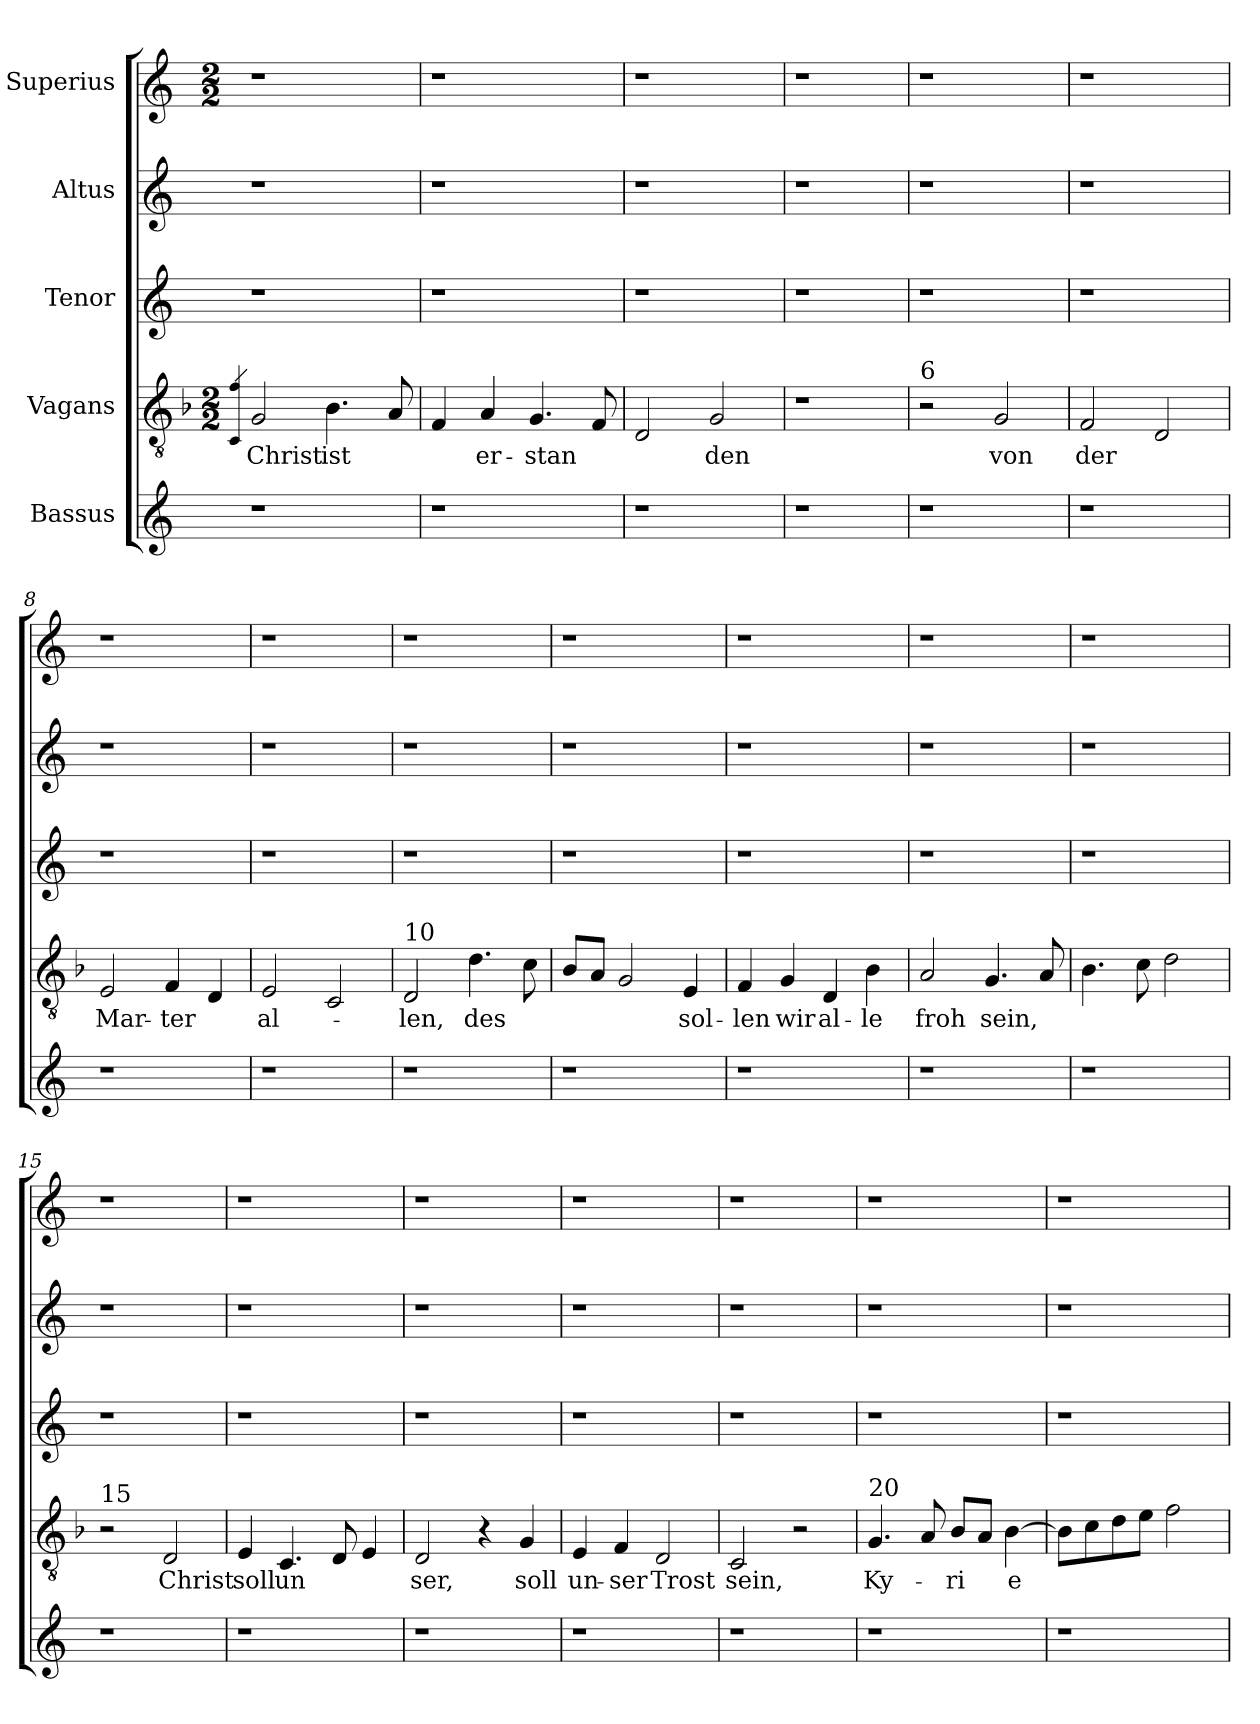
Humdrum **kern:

**kern	**kern	**text	**kern	**kern	**kern
*part5	*part4	*part4	*part3	*part2	*part1
*staff5	*staff4	*staff4	*staff3	*staff2	*staff1
*I"Bassus	*I"Vagans	*	*I"Tenor	*I"Altus	*I"Superius
*clefG2	*clefGv2	*	*clefG2	*clefG2	*clefG2
*k[]	*k[b-]	*	*k[]	*k[]	*k[]
*	*M2/2	*	*	*	*M2/2
=1	=1	=1	=1	=1	=1
.	4qC 4qf	.	.	.	.
!	!	!LO:LY:b	!	!	!
1r	2G/	Christ	1r	1r	1r
!	!	!LO:LY:b	!	!	!
.	4.B-\	ist	.	.	.
.	8A/	.	.	.	.
=2	=2	=2	=2	=2	=2
1r	4F/	.	1r	1r	1r
!	!	!LO:LY:b	!	!	!
.	4A/	er-	.	.	.
!	!	!LO:LY:b	!	!	!
.	4.G/	stan-	.	.	.
.	8F/	.	.	.	.
=3	=3	=3	=3	=3	=3
!	!	!LO:LY:b	!	!	!
1r	2D/	-	1r	1r	1r
!	!	!LO:LY:b	!	!	!
.	2G/	den	.	.	.
=4	=4	=4	=4	=4	=4
1r	1r	.	1r	1r	1r
=5	=5	=5	=5	=5	=5
1r	1r	.	1r	1r	1r
=6	=6	=6	=6	=6	=6
!	!LO:TX:a:t=6	!	!	!	!
1r	2r	.	1r	1r	1r
!	!	!LO:LY:b	!	!	!
.	2G/	von	.	.	.
=7	=7	=7	=7	=7	=7
!	!	!LO:LY:b	!	!	!
1r	2F/	der	1r	1r	1r
.	2D/	.	.	.	.
!!LO:LB:g=z
=8	=8	=8	=8	=8	=8
!	!	!LO:LY:b	!	!	!
1r	2E/	Mar-	1r	1r	1r
!	!	!LO:LY:b	!	!	!
.	4F/	ter	.	.	.
.	4D/	.	.	.	.
!!LO:LB:g=z
=9	=9	=9	=9	=9	=9
!	!	!LO:LY:b	!	!	!
1r	2E/	al-	1r	1r	1r
.	2C/	.	.	.	.
=10	=10	=10	=10	=10	=10
!	!LO:TX:a:t=10	!	!	!	!
!	!	!LO:LY:b	!	!	!
1r	2D/	len,	1r	1r	1r
!	!	!LO:LY:b	!	!	!
.	4.d\	des	.	.	.
.	8c\	.	.	.	.
=11	=11	=11	=11	=11	=11
1r	8B-/L	.	1r	1r	1r
.	8A/J	.	.	.	.
.	2G/	.	.	.	.
!	!	!LO:LY:b	!	!	!
.	4E/	sol-	.	.	.
=12	=12	=12	=12	=12	=12
!	!	!LO:LY:b	!	!	!
1r	4F/	len	1r	1r	1r
!	!	!LO:LY:b	!	!	!
.	4G/	wir	.	.	.
!	!	!LO:LY:b	!	!	!
.	4D/	al-	.	.	.
!	!	!LO:LY:b	!	!	!
.	4B-\	le	.	.	.
=13	=13	=13	=13	=13	=13
!	!	!LO:LY:b	!	!	!
1r	2A/	froh	1r	1r	1r
!	!	!LO:LY:b	!	!	!
.	4.G/	sein,	.	.	.
.	8A/	.	.	.	.
=14	=14	=14	=14	=14	=14
1r	4.B-\	.	1r	1r	1r
.	8c\	.	.	.	.
.	2d\	.	.	.	.
!!LO:PB:g=z
=15	=15	=15	=15	=15	=15
!	!LO:TX:a:t=15	!	!	!	!
1r	2r	.	1r	1r	1r
!	!	!LO:LY:b	!	!	!
.	2D/	Christ	.	.	.
=16	=16	=16	=16	=16	=16
!	!	!LO:LY:b	!	!	!
1r	4E/	soll	1r	1r	1r
!	!	!LO:LY:b	!	!	!
.	4.C/	un	.	.	.
!	!	!LO:LY:b	!	!	!
.	8D/	-	.	.	.
.	4E/	.	.	.	.
=17	=17	=17	=17	=17	=17
!	!	!LO:LY:b	!	!	!
1r	2D/	ser,	1r	1r	1r
.	4r	.	.	.	.
!	!	!LO:LY:b	!	!	!
.	4G/	soll	.	.	.
=18	=18	=18	=18	=18	=18
!	!	!LO:LY:b	!	!	!
1r	4E/	un-	1r	1r	1r
!	!	!LO:LY:b	!	!	!
.	4F/	ser	.	.	.
!	!	!LO:LY:b	!	!	!
.	2D/	Trost	.	.	.
=19	=19	=19	=19	=19	=19
!	!	!LO:LY:b	!	!	!
1r	2C/	sein,	1r	1r	1r
.	2r	.	.	.	.
=20	=20	=20	=20	=20	=20
!	!LO:TX:a:t=20	!	!	!	!
!	!	!LO:LY:b	!	!	!
1r	4.G/	Ky-	1r	1r	1r
.	8A/	.	.	.	.
!	!	!LO:LY:b	!	!	!
.	8B-/L	ri	.	.	.
.	8A/J	.	.	.	.
!	!	!LO:LY:b	!	!	!
.	[4B-\	e	.	.	.
!!LO:PB:g=z
=21	=21	=21	=21	=21	=21
1r	8B-\L]	.	1r	1r	1r
.	8c\	.	.	.	.
.	8d\	.	.	.	.
.	8e\J	.	.	.	.
.	2f\	.	.	.	.
=	=	=	=	=	=
*-	*-	*-	*-	*-	*-
